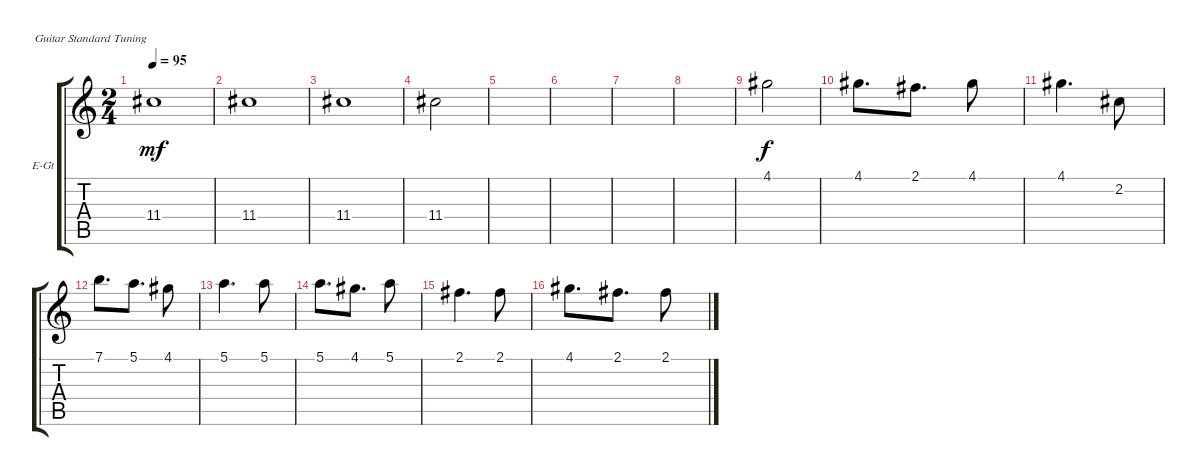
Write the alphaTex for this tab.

\bracketExtendMode groupsimilarinstruments
\firstSystemTrackNameOrientation horizontal
\otherSystemsTrackNameOrientation horizontal
\track ("Äîðîæêà 1" "E-Gt") {instrument overdrivenguitar}
\staff {score tabs}
\tuning (E4 B3 G3 D3 A2 E2)
\ts (2 4)
\tempo 95
\clef g2
\ks c
11.4.1{dy mf} |
11.4.1 |
11.4.1 |
11.4.2 |
|
|
|
|
\beaming (8 2 2)
4.1.2{dy f} |
4.1.8{d} 2.1.8{d} 4.1.8 |
4.1.4{d} 2.2.8 |
7.1.8{d} 5.1.8{d} 4.1.8 |
5.1.4{d} 5.1.8 |
5.1.8{d} 4.1.8{d} 5.1.8 |
2.1.4{d} 2.1.8 |
4.1.8{d} 2.1.8{d} 2.1.8
